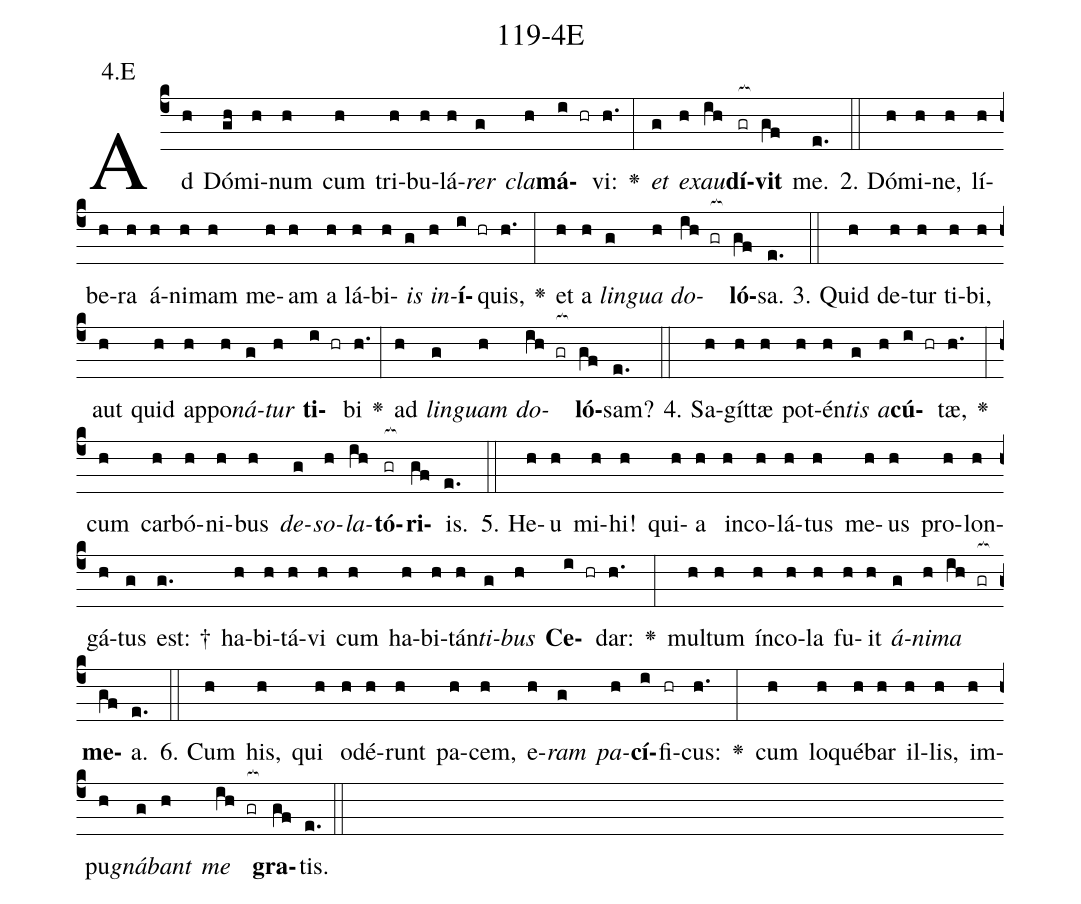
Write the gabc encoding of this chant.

name: 119-4E;
annotation: 4.E;
%%
(c4)Ad(h) Dó(gh)mi(h)num(h) cum(h) tri(h)bu(h)lá(h)<i>rer</i>(g) <i>cla</i>(h)<b>má</b>(i hr)vi:(h.) <v>\greheightstar</v>(:) <i>et</i>(g) <i>ex</i>(h)<i>au</i>(ih)<b>dí</b>(gr[ocb:1{])<b>vit</b>(gf[ocb:0}]) me.(e.) (::)
2. Dó(h)mi(h)ne,(h) lí(h)be(h)ra(h) á(h)ni(h)mam(h) me(h)am(h) a(h) lá(h)bi(h)<i>is</i>(g) <i>in</i>(h)<b>í</b>(i hr)quis,(h.) <v>\greheightstar</v>(:) et(h) a(h) <i>lin</i>(g)<i>gua</i>(h) <i>do</i>(ih gr[ocb:1{])<b>ló</b>(gf[ocb:0}])sa.(e.) (::)
3. Quid(h) de(h)tur(h) ti(h)bi,(h) aut(h) quid(h) ap(h)po(h)<i>ná</i>(g)<i>tur</i>(h) <b>ti</b>(i hr)bi(h.) <v>\greheightstar</v>(:) ad(h) <i>lin</i>(g)<i>guam</i>(h) <i>do</i>(ih gr[ocb:1{])<b>ló</b>(gf[ocb:0}])sam?(e.) (::)
4. Sa(h)gít(h)tæ(h) pot(h)én(h)<i>tis</i>(g) <i>a</i>(h)<b>cú</b>(i hr)tæ,(h.) <v>\greheightstar</v>(:) cum(h) car(h)bó(h)ni(h)bus(h) <i>de</i>(g)<i>so</i>(h)<i>la</i>(ih)<b>tó</b>(gr[ocb:1{])<b>ri</b>(gf[ocb:0}])is.(e.) (::)
5. He(h)u(h) mi(h)hi!(h) qui(h)a(h) in(h)co(h)lá(h)tus(h) me(h)us(h) pro(h)lon(h)gá(h)tus(g) est: †(g.) ha(h)bi(h)tá(h)vi(h) cum(h) ha(h)bi(h)tán(h)<i>ti</i>(g)<i>bus</i>(h) <b>Ce</b>(i hr)dar:(h.) <v>\greheightstar</v>(:) mul(h)tum(h) ín(h)co(h)la(h) fu(h)it(h) <i>á</i>(g)<i>ni</i>(h)<i>ma</i>(ih gr[ocb:1{]) <b>me</b>(gf[ocb:0}])a.(e.) (::)
6. Cum(h) his,(h) qui(h) o(h)dé(h)runt(h) pa(h)cem,(h) e(h)<i>ram</i>(g) <i>pa</i>(h)<b>cí</b>(i)fi(hr)cus:(h.) <v>\greheightstar</v>(:) cum(h) lo(h)qué(h)bar(h) il(h)lis,(h) im(h)pu(h)<i>gná</i>(g)<i>bant</i>(h) <i>me</i>(ih gr[ocb:1{]) <b>gra</b>(gf[ocb:0}])tis.(e.) (::)
